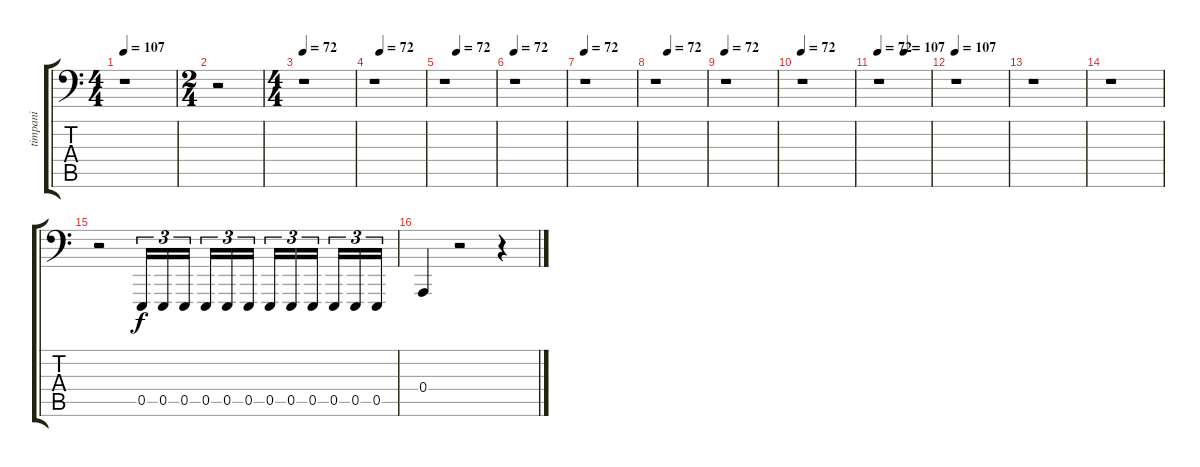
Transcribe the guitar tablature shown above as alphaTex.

\track ("timpani" "timpani") {instrument timpani}
\staff {score tabs}
\tuning (C3 G2 D2 A1 E1 B0) {hide}
\ts (4 4)
\tempo 107
\clef f4
\ks c
r.1{dy f} |
\ts (2 4)
r.2 |
\ts (4 4)
\tempo 72
r.1 |
\tempo (72 0.125)
r.1 |
\tempo (72 0.25)
r.1 |
\tempo 72
r.1 |
\tempo 72
r.1 |
\tempo (72 0.25)
r.1 |
\tempo 72
r.1 |
\tempo 72
r.1 |
\tempo (107 0.5)
\tempo 72
r.1 |
\tempo 107
r.1 |
r.1 |
r.1 |
r.2 0.5.16{tu (3 2)} 0.5.16{tu (3 2)} 0.5.16{tu (3 2)} 0.5.16{tu (3 2)} 0.5.16{tu (3 2)} 0.5.16{tu (3 2)} 0.5.16{tu (3 2)} 0.5.16{tu (3 2)} 0.5.16{tu (3 2)} 0.5.16{tu (3 2)} 0.5.16{tu (3 2)} 0.5.16{tu (3 2)} |
0.4.4 r.2 r.4
